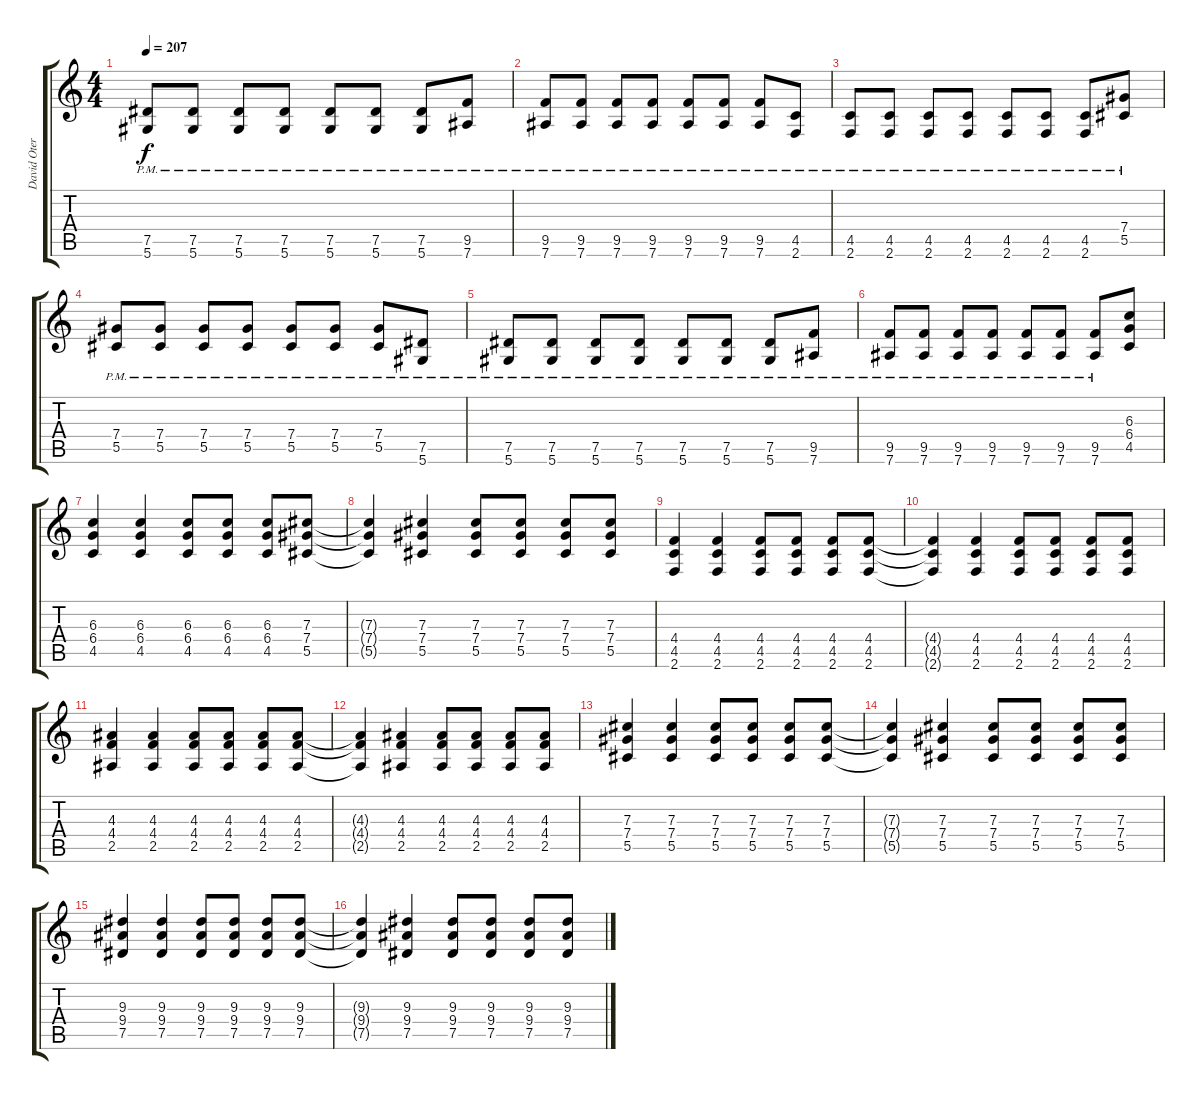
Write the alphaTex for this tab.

\track ("David Otero" "David Oter") {instrument overdrivenguitar}
\staff {score tabs}
\tuning (Eb4 Bb3 Gb3 Db3 Ab2 Eb2) {hide}
\ts (4 4)
\tempo 207
\clef g2
\ks c
(7.5{pm} 5.6).8{dy f} (7.5{pm} 5.6).8 (7.5{pm} 5.6).8 (7.5{pm} 5.6).8 (7.5{pm} 5.6).8 (7.5{pm} 5.6).8 (7.5{pm} 5.6).8 (9.5{pm} 7.6).8 |
(9.5{pm} 7.6).8 (9.5{pm} 7.6).8 (9.5{pm} 7.6).8 (9.5{pm} 7.6).8 (9.5{pm} 7.6).8 (9.5{pm} 7.6).8 (9.5{pm} 7.6).8 (4.5{pm} 2.6).8 |
(4.5{pm} 2.6).8 (4.5{pm} 2.6).8 (4.5{pm} 2.6).8 (4.5{pm} 2.6).8 (4.5{pm} 2.6).8 (4.5{pm} 2.6).8 (4.5{pm} 2.6).8 (7.4{pm} 5.5).8 |
(7.4{pm} 5.5).8 (7.4{pm} 5.5).8 (7.4{pm} 5.5).8 (7.4{pm} 5.5).8 (7.4{pm} 5.5).8 (7.4{pm} 5.5).8 (7.4{pm} 5.5).8 (7.5{pm} 5.6).8 |
(7.5{pm} 5.6).8 (7.5{pm} 5.6).8 (7.5{pm} 5.6).8 (7.5{pm} 5.6).8 (7.5{pm} 5.6).8 (7.5{pm} 5.6).8 (7.5{pm} 5.6).8 (9.5{pm} 7.6).8 |
(9.5{pm} 7.6).8 (9.5{pm} 7.6).8 (9.5{pm} 7.6).8 (9.5{pm} 7.6).8 (9.5{pm} 7.6).8 (9.5{pm} 7.6).8 (9.5{pm} 7.6).8 (6.3 6.4 4.5).8 |
(6.3 6.4 4.5).4 (6.3 6.4 4.5).4 (6.3 6.4 4.5).8 (6.3 6.4 4.5).8 (6.3 6.4 4.5).8 (7.3 7.4 5.5).8 |
(7.3{t} 7.4{t} 5.5{t}).4 (7.3 7.4 5.5).4 (7.3 7.4 5.5).8 (7.3 7.4 5.5).8 (7.3 7.4 5.5).8 (7.3 7.4 5.5).8 |
(4.4 4.5 2.6).4 (4.4 4.5 2.6).4 (4.4 4.5 2.6).8 (4.4 4.5 2.6).8 (4.4 4.5 2.6).8 (4.4 4.5 2.6).8 |
(4.4{t} 4.5{t} 2.6{t}).4 (4.4 4.5 2.6).4 (4.4 4.5 2.6).8 (4.4 4.5 2.6).8 (4.4 4.5 2.6).8 (4.4 4.5 2.6).8 |
(4.3 4.4 2.5).4 (4.3 4.4 2.5).4 (4.3 4.4 2.5).8 (4.3 4.4 2.5).8 (4.3 4.4 2.5).8 (4.3 4.4 2.5).8 |
(4.3{t} 4.4{t} 2.5{t}).4 (4.3 4.4 2.5).4 (4.3 4.4 2.5).8 (4.3 4.4 2.5).8 (4.3 4.4 2.5).8 (4.3 4.4 2.5).8 |
(7.3 7.4 5.5).4 (7.3 7.4 5.5).4 (7.3 7.4 5.5).8 (7.3 7.4 5.5).8 (7.3 7.4 5.5).8 (7.3 7.4 5.5).8 |
(7.3{t} 7.4{t} 5.5{t}).4 (7.3 7.4 5.5).4 (7.3 7.4 5.5).8 (7.3 7.4 5.5).8 (7.3 7.4 5.5).8 (7.3 7.4 5.5).8 |
(9.3 9.4 7.5).4 (9.3 9.4 7.5).4 (9.3 9.4 7.5).8 (9.3 9.4 7.5).8 (9.3 9.4 7.5).8 (9.3 9.4 7.5).8 |
(9.3{t} 9.4{t} 7.5{t}).4 (9.3 9.4 7.5).4 (9.3 9.4 7.5).8 (9.3 9.4 7.5).8 (9.3 9.4 7.5).8 (9.3 9.4 7.5).8
